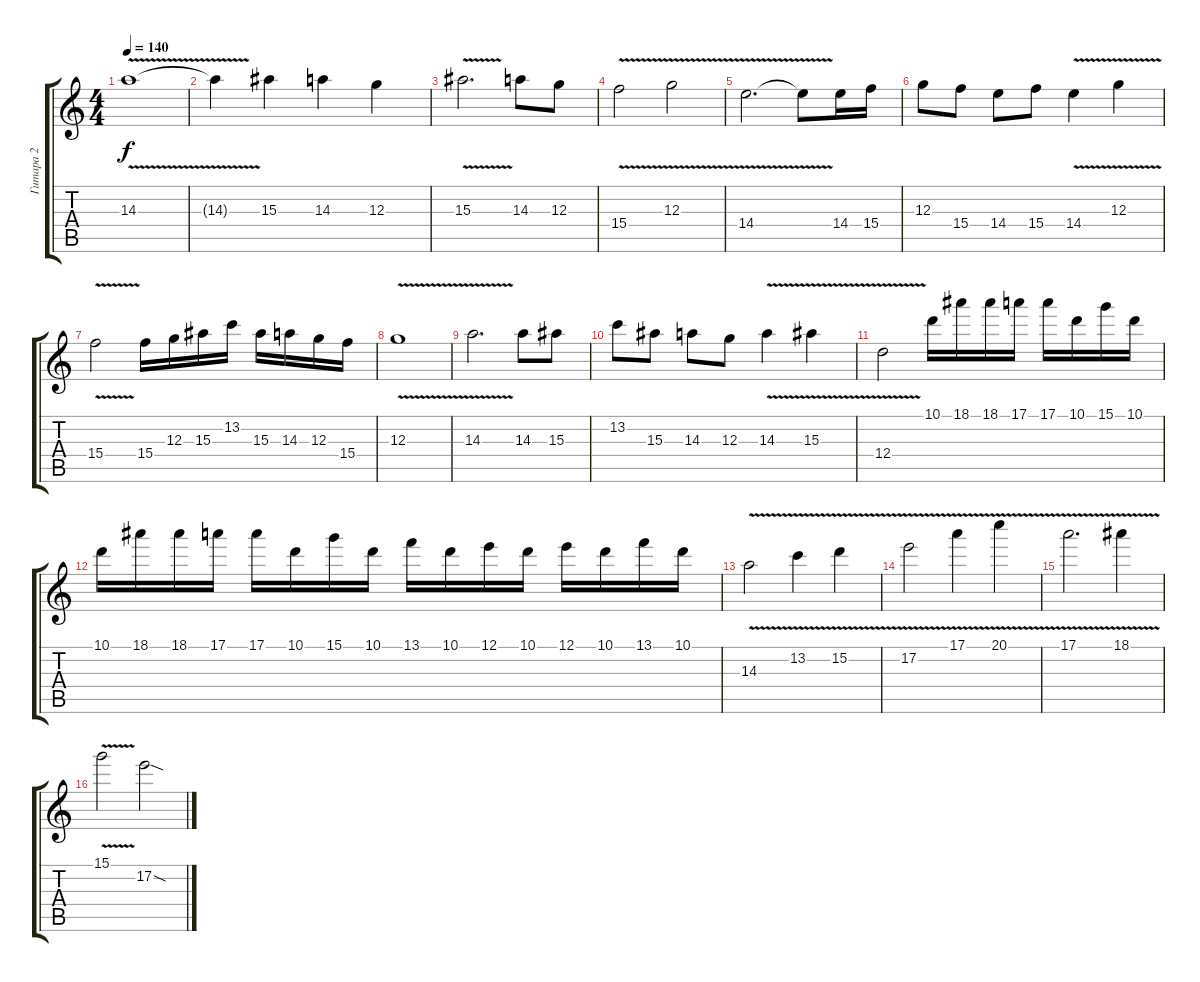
\track ("Гитара 2" "Гитара 2") {instrument overdrivenguitar}
\staff {score tabs}
\tuning (E4 B3 G3 D3 A2 E2) {hide}
\ts (4 4)
\tempo 140
\clef g2
\ks c
14.3{v}.1{dy f} |
14.3{t}.4 15.3.4 14.3.4 12.3.4 |
15.3{v}.2{d} 14.3.8 12.3.8 |
15.4{v}.2 12.3{v}.2 |
14.4{v}.2{d} 14.4{t}.8 14.4.16 15.4.16 |
12.3.8 15.4.8 14.4.8 15.4.8 14.4{v}.4 12.3{v}.4 |
15.4{v}.2 15.4.16 12.3.16 15.3.16 13.2.16 15.3.16 14.3.16 12.3.16 15.4.16 |
12.3{v}.1 |
14.3{v}.2{d} 14.3.8 15.3.8 |
13.2.8 15.3.8 14.3.8 12.3.8 14.3{v}.4 15.3{v}.4 |
12.4{v}.2 10.1.16{balance 14} 18.1.16 18.1.16 17.1.16 17.1.16 10.1.16 15.1.16 10.1.16 |
10.1.16{balance 2} 18.1.16 18.1.16 17.1.16 17.1.16 10.1.16 15.1.16 10.1.16 13.1.16 10.1.16 12.1.16 10.1.16 12.1.16 10.1.16 13.1.16 10.1.16 |
14.3{v}.2 13.2{v}.4 15.2{v}.4 |
17.2{v}.2 17.1{v}.4 20.1{v}.4 |
17.1{v}.2{d} 18.1{v}.4 |
15.1{v}.2 17.2{sod}.2
